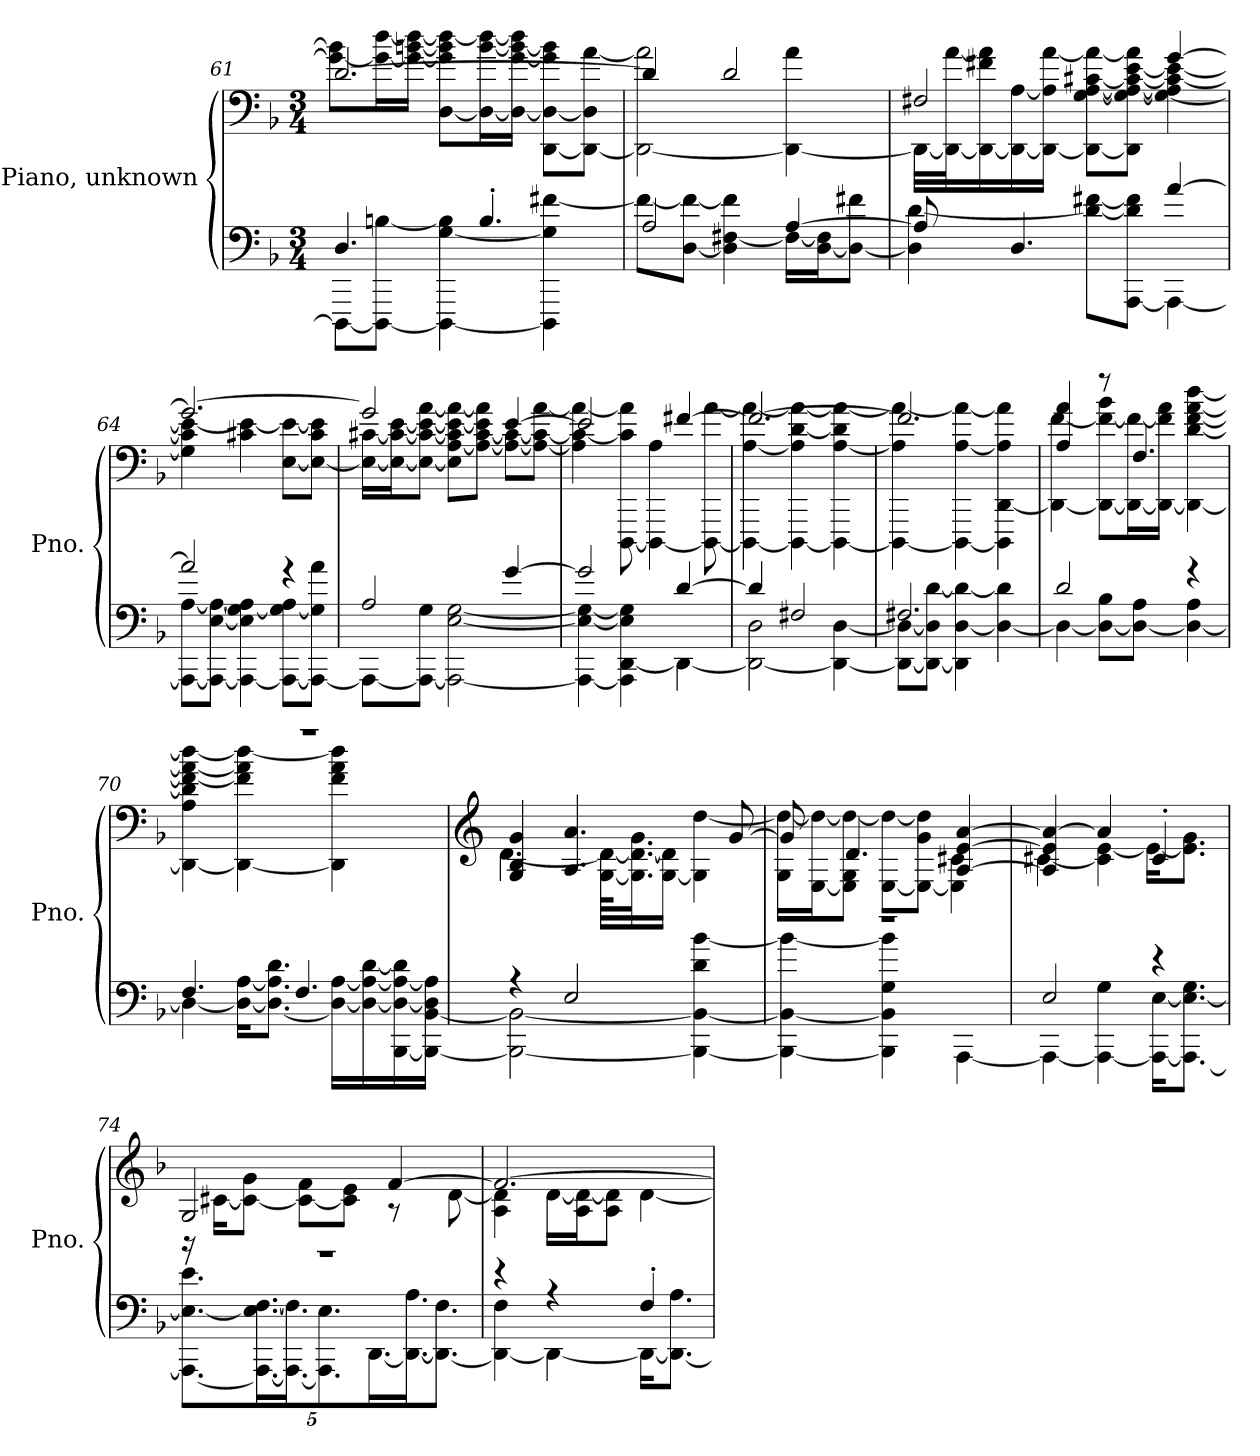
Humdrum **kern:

**kern	**kern
*part1	*part1
*staff2	*staff1
*I"Piano, unknown	*
*I'Pno.	*
*clefF4	*clefF4
*k[b-]	*k[b-]
*M3/4	*M3/4
=61	=61
*^	*^
4.D/	8DDD\L_	[2.d/	8g\_ 8b\]L
.	8DDD\_ [8Bn\J	.	16g\_ [16dd\L
.	.	.	16g\_ [16bn\ 16dd\_JJ
.	4DDD\_ [4G\ 4B\]	.	[8D\ 8g\] 8b\] 8dd\_L
4.B'/	.	.	16D\_ [16b\ 16dd\_L
.	.	.	16D\_ [16g\ 16b\_ 16dd\]JJ
.	4DDD\] 4G\] [4f#X\	.	[8DD\ 8D\_ 8g\] 8b\]L
.	.	.	8DD\_ 8D\] [8a\J
=62	=62	=62	=62
2A/	8f#\L_	4d/]	2DD\_ 2a\]
.	[8D\ 8f#\_J	.	.
.	4D\] [4F#X\ 4f#\]	2d/	.
[4A/	16F#\LL_	.	4DD\_ 4a\
.	[16D\ 16F#\]J	.	.
.	8D\_ 8f#X\J	.	.
!!LO:PB:g=z	!!
=63	=63	=63	=63
8A/]	4D\] [4d\	2F#X/	32DD\LLL_
.	.	.	32DD\_ [32a\J
.	.	.	16DD\_ 16f#X\ 16a\]
4.D/	.	.	16DD\_ [16A\
.	.	.	16DD\_ 16A\] [16a\JJ
.	8d\_ [8f#X\L	.	8DD\_ [8G\ [8A\ [8c#X\ 8a\_L
.	[8AAA\ 8d\] 8f#\]J	.	8DD\] 8G\_ 8A\_ 8c#\_ [8e\ 8a\]J
[4a/	4AAA\_	[4g/	4G\_ 4A\] 4c#\_ 4e\_
=64	=64	=64	=64
2a/]	8AAA\_ [8A\L	2.g/_	4G\] 4c#\] 4e\_
.	8AAA\_ [8E\ 8A\_J	.	.
.	4AAA\_ 4E\] [4G\ 4A\]	.	4c#X\ 4e\_
4r	8AAA\_ 8G\_ 8A\L	.	[8E\ 8e\_L
.	8AAA\_ 8G\] 8a\J	.	8E\_ 8c#\ 8e\]J
=65	=65	=65	=65
2A/	8AAA\L_	2g/]	16E\_ [16c#X\LL
.	.	.	16E\_ 16c#\_ [16e\J
.	8AAA\_ 8G\J	.	8E\_ 8c#\_ 8e\_ [8a\J
.	2AAA\_ [2E\ [2G\	.	8E\] [8A\ 8c#\] 8e\_ 8a\_L
.	.	.	8A\_ [8c#\ 8e\] 8a\]J
[4g/	.	[4e/	8A\_ 8c#\_L
.	.	.	8A\_ 8c#\_ [8a\J
!!LO:LB:g=z	!!
=66	=66	=66	=66
2g/]	4AAA\_ 4E\_ 4G\_	2e/]	4A\] 4c#\_ 4a\_
.	4AAA\] [4DD\ 4E\] 4G\]	.	[8DDD\ 8c#\] 8a\]
.	.	.	4DDD\_ 4A\
[4d/	4DD\_	[4f#X/	.
.	.	.	8DDD\_ [8a\
=67	=67	=67	=67
4d/]	2DD\_ 2D\	2.f#/_	4DDD\_ [4A\ 4a\_
2F#X/	.	.	4DDD\_ 4A\] [4d\ 4a\_
.	4DD\_ [4D\	.	4DDD\_ [4A\ 4d\] 4a\_
=68	=68	=68	=68
2.F#X/	8DD\_ 8D\_L	2.f#/]	4DDD\_ 4A\] 4a\_
.	8DD\_ 8D\] [8d\J	.	.
.	4DD\] [4D\ 4d\_	.	4DDD\_ [4A\ 4a\_
.	4D\_ 4d\]	.	4DDD\] [4DD\ 4A\] 4a\]
=69	=69	=69	=69
2d/	4D\_	4A/ 4a/	4DD\_ [4f\
.	8D\_ 8B-\L	8r	8DD\_ 8f\_ 8b-\L
.	8D\_ 8A\J	4.F/	16DD\_ 16f\_L
.	.	.	16DD\_ 16f\] 16a\JJ
4r	4D\_ 4A\	.	4DD\_ [4d\ [4f\ [4a\ [4dd\
!!LO:LB:g=z	!!
=70	=70	=70	=70
4.F/	4D\_	2.r	4DD\_ 4A\ 4d\] 4f\_ 4a\_ 4dd\_
.	16D\_ [16A\KL	.	4DD\_ 4f\] 4a\] 4dd\_
.	8.D\_ 8.A\] 8.d\J	.	.
4.F/	.	.	.
.	16D\_ [16A\LL	.	4DD\] 4f\ 4a\ 4dd\]
.	16D\_ 16A\_ [16d\	.	.
.	[16BBB-\ 16D\_ 16A\_ 16d\]	.	.
.	16BBB-\_ [16BB-\ 16D\] 16A\]JJ	.	.
=71	=71	=71	=71
*	*	*clefG2	*
4r	2BBB-\_ 2BB-\_	4G/ 4B-/ 4g/	[4.d\
2E/	.	4.A/ 4.a/	.
.	.	.	[64G\ 64d\_KLLL
.	.	.	32.G\] 32.d\_ 32.g\J
.	.	.	[16G\ 16d\]JJ
.	4BBB-\_ 4BB-\_ 4d\ [4b-\	.	4G\] [4dd\
.	.	[8g/	.
=72	=72	=72	=72
2.r	4BBB-\_ 4BB-\_ 4b-\_	8g/]	16G\ 16dd\_LL
.	.	.	[16E\ 16dd\_J
.	.	4.d/	8E\] 8G\ 8dd\_J
.	4BBB-\] 4BB-\] 4G\ 4b-\]	.	[8E\ 8dd\_L
.	.	.	8E\_ 8g\ 8dd\]J
.	[4AAA\	[4A/ [4e/ [4a/	4E\] 4c#X\
!!LO:LB:g=z	!!
=73	=73	=73	=73
2E/	4AAA\_	4A/] 4e/] 4a/_	[4c#X\
.	4AAA\_ 4G\	4a/]	4c#\] [4e\
4r	16AAA\_ [16E\KL	4c#'/	16e\KL_
.	8.AAA\_ 8.E\_ 8.G\J	.	8.e\] 8.g\J
=74	=74	=74	=74
*	*Xbrackettup	*	*
2.r	10.AAA\_ 10.E\_ 10.e\L	2G/	16r
.	.	.	[16c#X\KL
.	.	.	8c#\_ 8g\J
.	20.AAA\_ 20.E\] [20.F\L	.	.
.	20.AAA\_ 20.F\]J	.	.
.	.	.	8c#\_ 8f\L
.	10.AAA\] 10.E\	.	.
.	.	.	8c#\] 8e\J
.	[20.DD\L	.	.
.	.	[4f/	8r
.	20.DD\_ 20.A\J	.	.
.	10.DD\_ 10.F\J	.	.
.	.	.	[8d\
=75	=75	=75	=75
4r	4DD\_ 4F\	2.f/_	4A\ 4d\]
4r	4DD\_	.	[16d\LL
.	.	.	16A\ 16d\_J
.	.	.	8A\ 8d\]J
4F'/	16DD\KL_	.	[4d\
.	8.DD\_ 8.A\J	.	.
*v	*v	*	*
*	*v	*v
=	=
*-	*-
